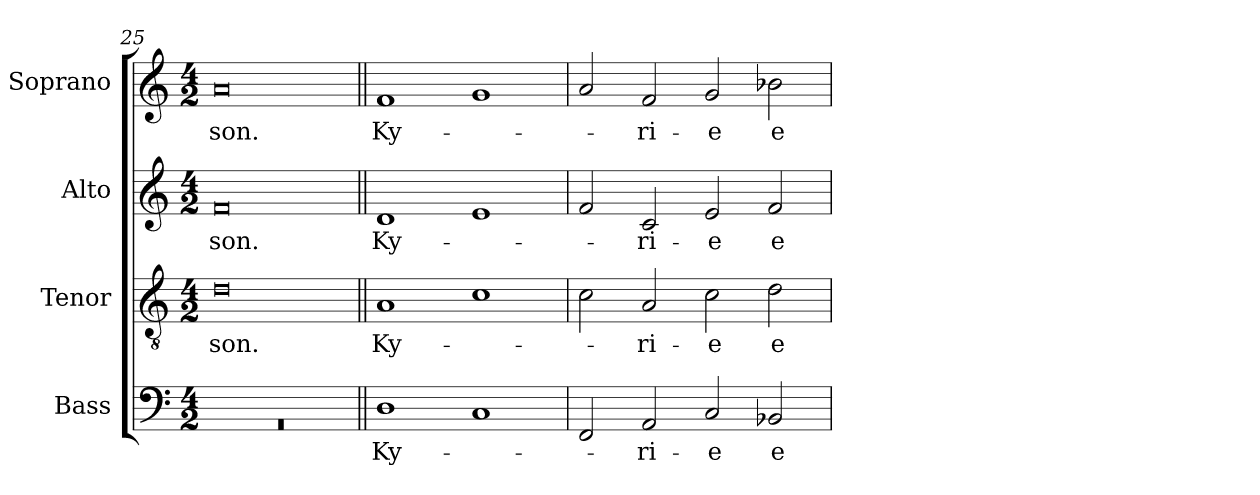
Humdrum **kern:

**kern	**text	**kern	**text	**kern	**text	**kern	**text
*part4	*part4	*part3	*part3	*part2	*part2	*part1	*part1
*staff4	*staff4	*staff3	*staff3	*staff2	*staff2	*staff1	*staff1
*I"Bass	*	*I"Tenor	*	*I"Alto	*	*I"Soprano	*
*clefF4	*	*clefGv2	*	*clefG2	*	*clefG2	*
*k[]	*	*k[]	*	*k[]	*	*k[]	*
*C:	*	*C:	*	*C:	*	*C:	*
*M4/2	*	*M4/2	*	*M4/2	*	*M4/2	*
=25	=25	=25	=25	=25	=25	=25	=25
0rC	.	0d	-son.	0f	-son.	0a	-son.
!!LO:LB:g=z
=26||	=26||	=26||	=26||	=26||	=26||	=26||	=26||
1D	Ky-	1A	Ky-	1d	Ky-	1f	Ky-
1C	.	1c	.	1e	.	1g	.
=27	=27	=27	=27	=27	=27	=27	=27
2FF/	.	2c\	.	2f/	.	2a/	.
2AA/	-ri-	2A/	-ri-	2c/	-ri-	2f/	-ri-
2C/	-e	2c\	-e	2e/	-e	2g/	-e
2BB-X/	e-	2d\	e-	2f/	e-	2b-X\	e-
=	=	=	=	=	=	=	=
*-	*-	*-	*-	*-	*-	*-	*-
